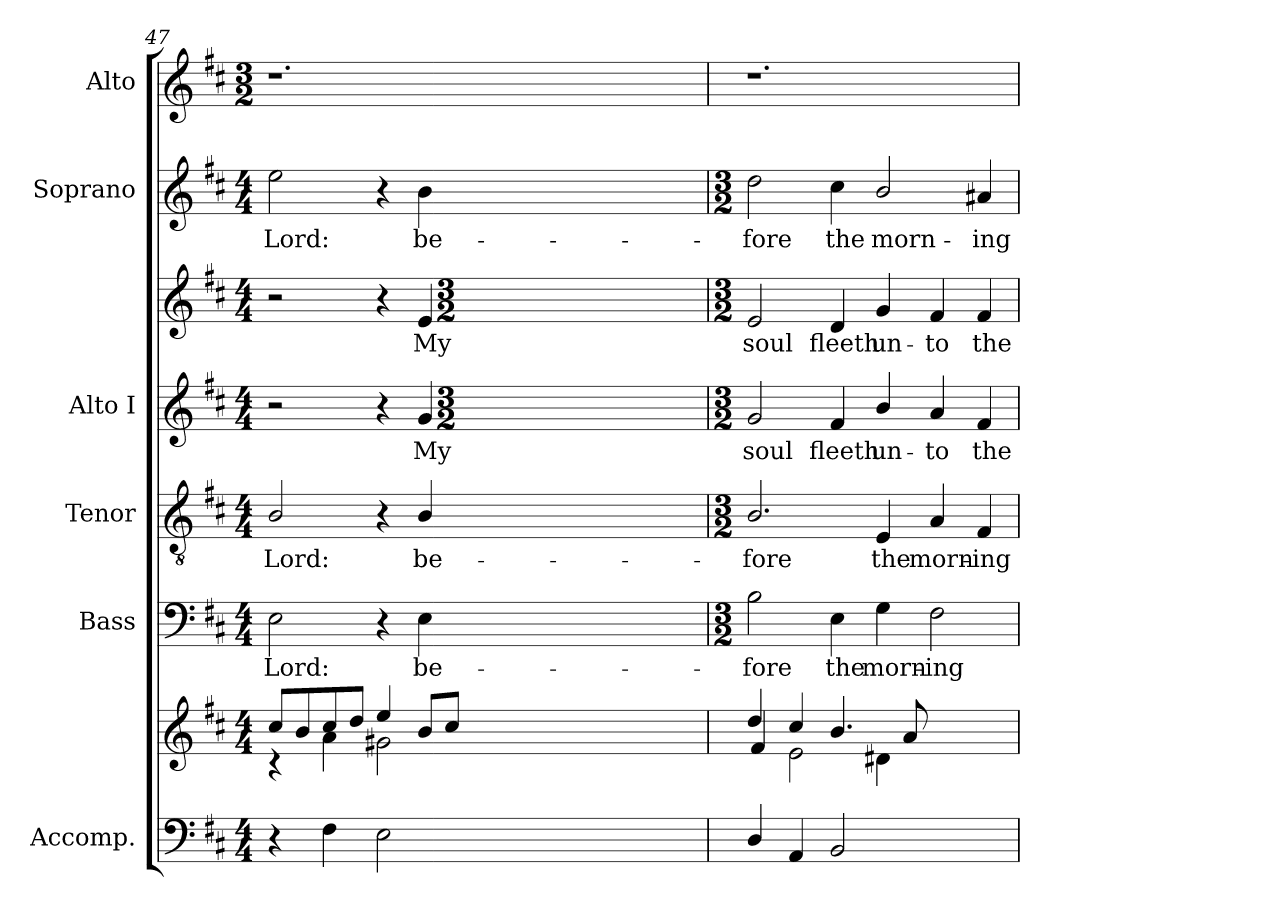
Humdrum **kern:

**kern	**kern	**kern	**text	**kern	**text	**kern	**text	**kern	**text	**kern	**text	**kern
*part6	*part6	*part5	*part5	*part4	*part4	*part3	*part3	*part3	*part3	*part2	*part2	*part1
*staff8	*staff7	*staff6	*staff6	*staff5	*staff5	*staff4	*staff4	*staff3	*staff3	*staff2	*staff2	*staff1
*I"Accomp.	*	*I"Bass	*	*I"Tenor	*	*I"Alto I	*	*	*	*I"Soprano	*	*I"Alto
*	*	*I'B	*	*I'T	*	*I'A	*	*	*	*I'S	*	*I'A
*clefF4	*clefG2	*clefF4	*	*clefGv2	*	*clefG2	*	*clefG2	*	*clefG2	*	*clefG2
*k[f#c#]	*k[f#c#]	*k[f#c#]	*	*k[f#c#]	*	*k[f#c#]	*	*k[f#c#]	*	*k[f#c#]	*	*k[f#c#]
*D:	*D:	*D:	*	*D:	*	*D:	*	*D:	*	*D:	*	*D:
*M4/4	*M4/4	*M4/4	*	*M4/4	*	*M4/4	*	*M4/4	*	*M4/4	*	*M3/2
=47	=47	=47	=47	=47	=47	=47	=47	=47	=47	=47	=47	=47
*^	*^	*	*	*	*	*	*	*	*	*	*	*
!	!	!	!	!	!LO:LY:b	!	!LO:LY:b	!	!	!	!	!	!LO:LY:b	!
1ryy	4r	8cc#/L	4r	2E	Lord:	2B/	Lord:	2r	.	2r	.	2ee	Lord:	1.r
.	.	8b/	.	.	.	.	.	.	.	.	.	.	.	.
.	4F#\	8cc#/	4a\	.	.	.	.	.	.	.	.	.	.	.
.	.	8dd/J	.	.	.	.	.	.	.	.	.	.	.	.
.	2E\	4ee/	2g#X\	4r	.	4r	.	4r	.	4r	.	4r	.	.
!	!	!	!	!	!LO:LY:b	!	!LO:LY:b	!	!LO:LY:b	!	!LO:LY:b	!	!LO:LY:b	!
.	.	8b/L	.	4E	be-	4B/	be-	4g	My	4e	My	4b	be-	.
.	.	8cc#/J	.	.	.	.	.	.	.	.	.	.	.	.
*	*	*	*	*	*	*	*	*M3/2	*	*M3/2	*	*	*	*
2ryy	2ryy	2ryy	2ryy	2ryy	.	2ryy	.	2ryy	.	2ryy	.	2ryy	.	.
!!LO:LB:g=z
=48	=48	=48	=48	=48	=48	=48	=48	=48	=48	=48	=48	=48	=48	=48
*	*	*	*	*M3/2	*	*M3/2	*	*M3/2	*	*M3/2	*	*M3/2	*	*
!	!	!	!	!	!LO:LY:b	!	!LO:LY:b	!	!LO:LY:b	!	!LO:LY:b	!	!LO:LY:b	!
1ryy	4D/	4dd/	4f#/	2B	-fore	2.B/	-fore	2g	soul	2e	soul	2dd	-fore	1.r
.	4AA/	4cc#/	2e\	.	.	.	.	.	.	.	.	.	.	.
!	!	!	!	!	!LO:LY:b	!	!	!	!LO:LY:b	!	!LO:LY:b	!	!LO:LY:b	!
.	2BB/	4.b/	.	4E	the	.	.	4f#	fleeth	4d	fleeth	4cc#	the	.
!	!	!	!	!	!LO:LY:b	!	!LO:LY:b	!	!LO:LY:b	!	!LO:LY:b	!	!LO:LY:b	!
.	.	.	4d#X\	4G	morn-	4E	the	4b/	un-	4g	un-	2b/	morn-	.
.	.	8a/	.	.	.	.	.	.	.	.	.	.	.	.
!	!	!	!	!	!LO:LY:b	!	!LO:LY:b	!	!LO:LY:b	!	!LO:LY:b	!	!	!
2ryy	2ryy	2ryy	2ryy	2F#	-ing	4A	morn-	4a	-to	4f#	-to	.	.	.
!	!	!	!	!	!	!	!LO:LY:b	!	!LO:LY:b	!	!LO:LY:b	!	!LO:LY:b	!
.	.	.	.	.	.	4F#	-ing	4f#	the	4f#	the	4a#X	-ing	.
*v	*v	*	*	*	*	*	*	*	*	*	*	*	*	*
*	*v	*v	*	*	*	*	*	*	*	*	*	*	*
=	=	=	=	=	=	=	=	=	=	=	=	=
*-	*-	*-	*-	*-	*-	*-	*-	*-	*-	*-	*-	*-
